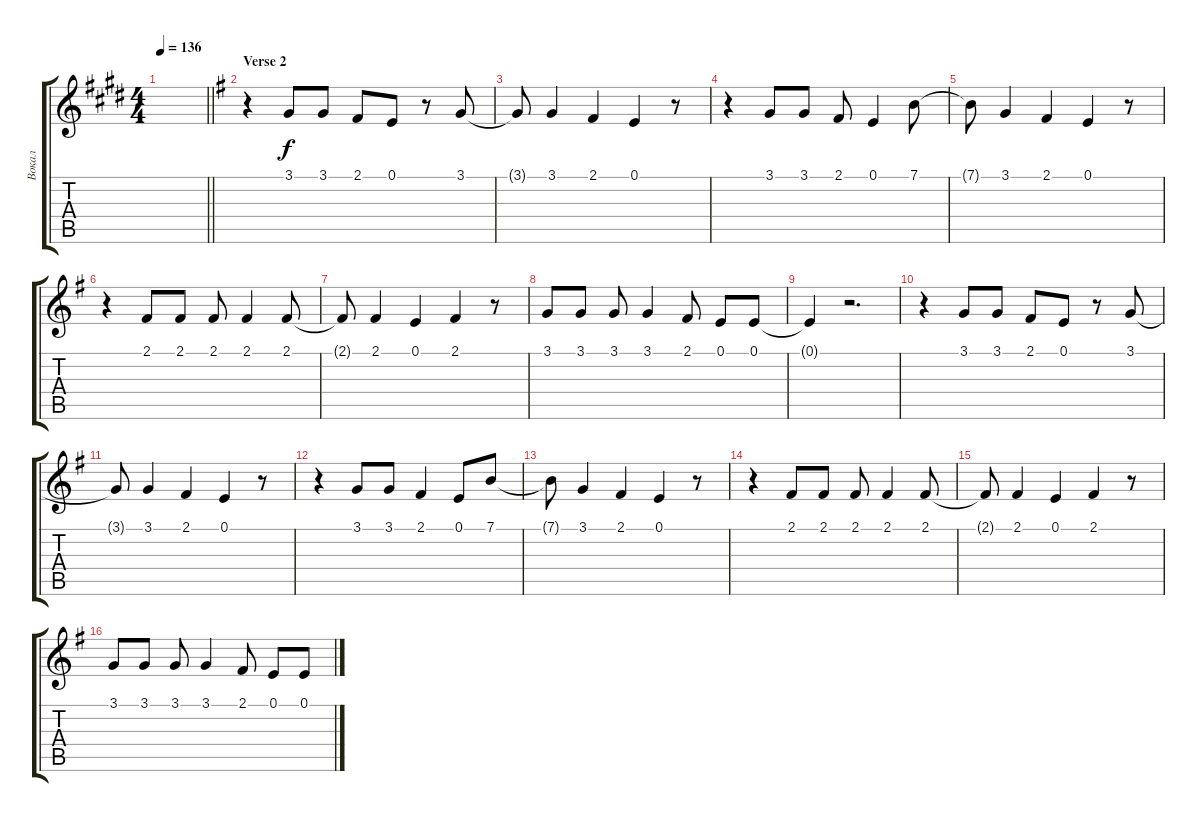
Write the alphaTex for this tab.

\track ("Вокал" "Вокал") {instrument trumpet}
\staff {score tabs}
\tuning (E4 B3 G3 D3 A2 E2) {hide}
\ts (4 4)
\tempo 136
\clef g2
\barLineRight lightlight
\ks c#minor
|
\section ("" "Verse 2")
\ks eminor
r.4 3.1.8 3.1.8 2.1.8 0.1.8 r.8 3.1.8 |
3.1{t}.8 3.1.4 2.1.4 0.1.4 r.8 |
r.4 3.1.8 3.1.8 2.1.8 0.1.4 7.1.8 |
7.1{t}.8 3.1.4 2.1.4 0.1.4 r.8 |
r.4 2.1.8 2.1.8 2.1.8 2.1.4 2.1.8 |
2.1{t}.8 2.1.4 0.1.4 2.1.4 r.8 |
3.1.8 3.1.8 3.1.8 3.1.4 2.1.8 0.1.8 0.1.8 |
0.1{t}.4 r.2{d} |
r.4 3.1.8 3.1.8 2.1.8 0.1.8 r.8 3.1.8 |
3.1{t}.8 3.1.4 2.1.4 0.1.4 r.8 |
r.4 3.1.8 3.1.8 2.1.4 0.1.8 7.1.8 |
7.1{t}.8 3.1.4 2.1.4 0.1.4 r.8 |
r.4 2.1.8 2.1.8 2.1.8 2.1.4 2.1.8 |
2.1{t}.8 2.1.4 0.1.4 2.1.4 r.8 |
3.1.8 3.1.8 3.1.8 3.1.4 2.1.8 0.1.8 0.1.8
